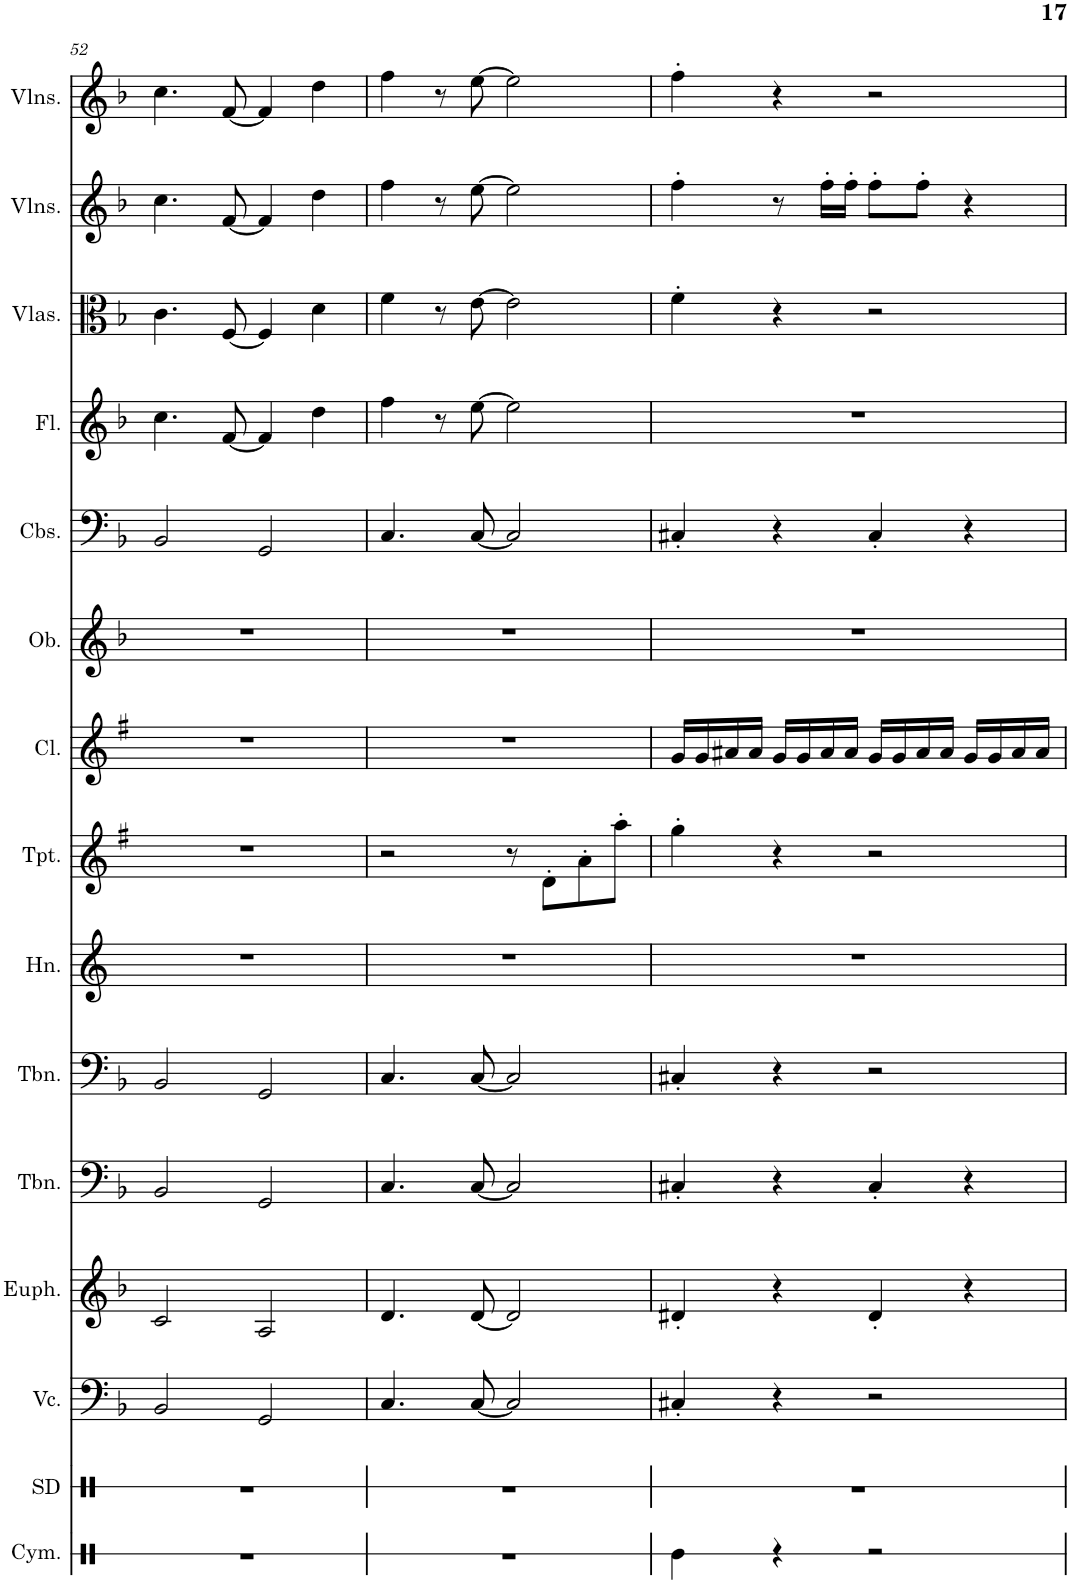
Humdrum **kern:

**kern	**kern	**kern	**kern	**kern	**kern	**kern	**kern	**kern	**kern	**kern	**kern	**kern	**kern	**kern
*part15	*part14	*part13	*part12	*part11	*part10	*part9	*part8	*part7	*part6	*part5	*part4	*part3	*part2	*part1
*staff15	*staff14	*staff13	*staff12	*staff11	*staff10	*staff9	*staff8	*staff7	*staff6	*staff5	*staff4	*staff3	*staff2	*staff1
*I"Cymbals	*I"Snare Drum	*I"Violoncello	*I"Euphonium	*I"Trombone	*I"Trombone	*I"Horn	*I"Trumpet	*I"Clarinet	*I"Oboe	*I"Contrabasses	*I"Flute	*I"Violas (section)	*I"Violins	*I"Violins
*I'Cym.	*I'SD	*I'Vc.	*I'Euph.	*I'Tbn.	*I'Tbn.	*I'Hn.	*I'Tpt.	*I'Cl.	*I'Ob.	*I'Cbs.	*I'Fl.	*I'Vlas.	*I'Vlns.	*I'Vlns.
!!LO:PB:g=z
*clefX	*clefX	*clefF4	*clefG2	*clefF4	*clefF4	*clefG2	*clefG2	*clefG2	*clefG2	*clefF4	*clefG2	*clefC3	*clefG2	*clefG2
*	*	*	*Trd8c14	*	*	*Trd4c7	*Trd1c2	*Trd1c2	*	*Trd7c12	*	*	*	*
*k[]	*k[]	*k[b-]	*k[b-]	*k[b-]	*k[b-]	*k[]	*k[f#]	*k[f#]	*k[b-]	*k[b-]	*k[b-]	*k[b-]	*k[b-]	*k[b-]
*M4/4	*M4/4	*M4/4	*M4/4	*M4/4	*M4/4	*M4/4	*M4/4	*M4/4	*M4/4	*M4/4	*M4/4	*M4/4	*M4/4	*M4/4
=52	=52	=52	=52	=52	=52	=52	=52	=52	=52	=52	=52	=52	=52	=52
1r	1r	2BB-/	2c/	2BB-/	2BB-/	1r	1r	1r	1r	2BB-/	4.cc\	4.c\	4.cc\	4.cc\
.	.	.	.	.	.	.	.	.	.	.	[8f/	[8F/	[8f/	[8f/
.	.	2GG/	2A/	2GG/	2GG/	.	.	.	.	2GG/	4f/]	4F/]	4f/]	4f/]
.	.	.	.	.	.	.	.	.	.	.	4dd\	4d\	4dd\	4dd\
=53	=53	=53	=53	=53	=53	=53	=53	=53	=53	=53	=53	=53	=53	=53
1r	1r	4.C/	4.d/	4.C/	4.C/	1r	2r	1r	1r	4.C/	4ff\	4f\	4ff\	4ff\
.	.	.	.	.	.	.	.	.	.	.	8r	8r	8r	8r
.	.	[8C/	[8d/	[8C/	[8C/	.	.	.	.	[8C/	[8ee\	[8e\	[8ee\	[8ee\
.	.	2C/]	2d/]	2C/]	2C/]	.	8r	.	.	2C/]	2ee\]	2e\]	2ee\]	2ee\]
.	.	.	.	.	.	.	8d'\L	.	.	.	.	.	.	.
.	.	.	.	.	.	.	8a'\	.	.	.	.	.	.	.
.	.	.	.	.	.	.	8aa'\J	.	.	.	.	.	.	.
=54	=54	=54	=54	=54	=54	=54	=54	=54	=54	=54	=54	=54	=54	=54
4Re\	1r	4C#X'/	4d#X'/	4C#X'/	4C#X'/	1r	4gg'\	16g/LL	1r	4C#X'/	1r	4f'\	4ff'\	4ff'\
.	.	.	.	.	.	.	.	16g/	.	.	.	.	.	.
.	.	.	.	.	.	.	.	16a#X/	.	.	.	.	.	.
.	.	.	.	.	.	.	.	16a#/JJ	.	.	.	.	.	.
4r	.	4r	4r	4r	4r	.	4r	16g/LL	.	4r	.	4r	8r	4r
.	.	.	.	.	.	.	.	16g/	.	.	.	.	.	.
.	.	.	.	.	.	.	.	16a#/	.	.	.	.	16ff'\LL	.
.	.	.	.	.	.	.	.	16a#/JJ	.	.	.	.	16ff'\JJ	.
2r	.	2r	4d#'/	4C#'/	2r	.	2r	16g/LL	.	4C#'/	.	2r	8ff'\L	2r
.	.	.	.	.	.	.	.	16g/	.	.	.	.	.	.
.	.	.	.	.	.	.	.	16a#/	.	.	.	.	8ff'\J	.
.	.	.	.	.	.	.	.	16a#/JJ	.	.	.	.	.	.
.	.	.	4r	4r	.	.	.	16g/LL	.	4r	.	.	4r	.
.	.	.	.	.	.	.	.	16g/	.	.	.	.	.	.
.	.	.	.	.	.	.	.	16a#/	.	.	.	.	.	.
.	.	.	.	.	.	.	.	16a#/JJ	.	.	.	.	.	.
=	=	=	=	=	=	=	=	=	=	=	=	=	=	=
*-	*-	*-	*-	*-	*-	*-	*-	*-	*-	*-	*-	*-	*-	*-
